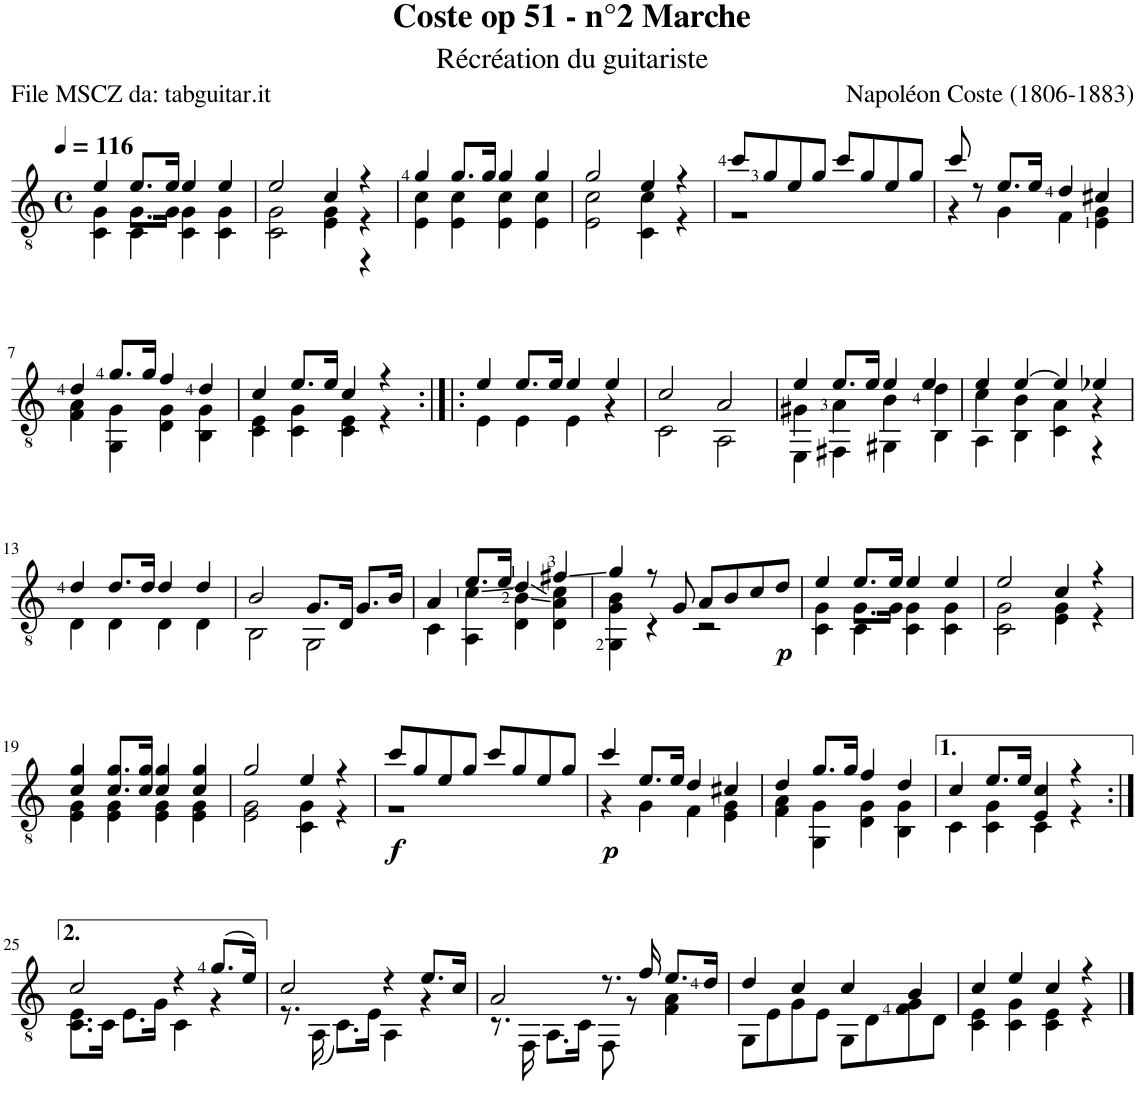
**kern	**dynam
*part1	*part1
*staff1	*staff1
*I"Guitar	*
*I'Guit.	*
*clefGv2	*
*k[]	*
*M4/4	*
*met(c)	*
*MM116	*
=1	=1
*^	*
*	*^	*
4e/	4G\	4C\	.
8.e/L	8.G\L	4C\	.
16e/Jk	16G\Jk	.	.
4e/	4G\	4C\	.
4e/	4G\	4C\	.
=2	=2	=2	=2
2e/	2G\	2C\	.
4c/	4G\	4E\	.
4r	4r	4r	.
*	*v	*v	*
=3	=3	=3
4g/	4E\ 4c\	.
8.g/L	4E\ 4c\	.
16g/Jk	.	.
4g/	4E\ 4c\	.
4g/	4E\ 4c\	.
=4	=4	=4
2g/	2E\ 2c\	.
4e/	4C\ 4c\	.
4r	4r	.
=5	=5	=5
8cc/L	1r	.
8g/	.	.
8e/	.	.
8g/J	.	.
8cc/L	.	.
8g/	.	.
8e/	.	.
8g/J	.	.
=6	=6	=6
8cc/	4r	.
8r	.	.
8.e/L	4G\	.
16e/Jk	.	.
4d/	4F\	.
4c#X/	4E\ 4G\	.
!!LO:LB:g=z	!!
=7	=7	=7
4d/	4F\ 4A\	.
8.g/L	4GG\ 4G\	.
16g/Jk	.	.
4f/	4D\ 4G\	.
4d/	4BB\ 4G\	.
=8	=8	=8
4c/	4C\ 4E\	.
8.e/L	4C\ 4G\	.
16e/Jk	.	.
4c/	4C\ 4E\	.
4r	4r	.
=9:|!|:	=9:|!|:	=9:|!|:
4e/	4E\	.
8.e/L	4E\	.
16e/Jk	.	.
4e/	4E\	.
4e/	4r	.
=10	=10	=10
2c/	2C\	.
2A/	2AA\	.
=11	=11	=11
*	*^	*
4e/	4G#X\	4EE\	.
8.e/L	4A\	4FF#X\	.
16e/Jk	.	.	.
4e/	4B\	4GG#X\	.
4e/	4d\	4BB\	.
=12	=12	=12	=12
4e/	4c\	4AA\	.
[4e/	4B\	4BB\	.
4e/]	4A\	4C\	.
4e-X/	4r	4r	.
*	*v	*v	*
!!LO:LB:g=z
=13	=13	=13
4d/	4D\	.
8.d/L	4D\	.
16d/Jk	.	.
4d/	4D\	.
4d/	4D\	.
=14	=14	=14
2B/	2BB\	.
8.G/L	2GG\	.
16D/Jk	.	.
8.G/L	.	.
16B/Jk	.	.
=15	=15	=15
4A/	4C\	.
8.e/L	4AA\ 4c\	.
16e/Jk	.	.
4d/	4D\ 4B\	.
4f#X/	4D\ 4A\ 4c\	.
=16	=16	=16
4g/	4GG\ 4G\ 4B\	.
8r	4r	.
8G/	.	.
8A/L	2r	.
8B/	.	.
8c/	.	.
!	!	!LO:DY:b
8d/J	.	p
=17	=17	=17
*	*^	*
4e/	4G\	4C\	.
8.e/L	8.G\L	4C\	.
16e/Jk	16G\Jk	.	.
4e/	4G\	4C\	.
4e/	4G\	4C\	.
*	*v	*v	*
=18	=18	=18
2e/	2C\ 2G\	.
4c/	4E\ 4G\	.
4r	4r	.
!!LO:LB:g=z	!!
=19	=19	=19
4c/ 4g/	4E\ 4G\	.
8.c/ 8.g/L	4E\ 4G\	.
16c/ 16g/Jk	.	.
4c/ 4g/	4E\ 4G\	.
4c/ 4g/	4E\ 4G\	.
=20	=20	=20
2g/	2E\ 2G\	.
4e/	4C\ 4G\	.
4r	4r	.
=21	=21	=21
!	!	!LO:DY:b
8cc/L	1r	f
8g/	.	.
8e/	.	.
8g/J	.	.
8cc/L	.	.
8g/	.	.
8e/	.	.
8g/J	.	.
=22	=22	=22
!	!	!LO:DY:b
4cc/	4r	p
8.e/L	4G\	.
16e/Jk	.	.
4d/	4F\	.
4c#X/	4E\ 4G\	.
=23	=23	=23
4d/	4F\ 4A\	.
8.g/L	4GG\ 4G\	.
16g/Jk	.	.
4f/	4D\ 4G\	.
4d/	4BB\ 4G\	.
=24	=24	=24
4c/	4C\	.
8.e/L	4C\ 4G\	.
16e/Jk	.	.
4E/ 4c/	4C\	.
4r	4r	.
!!LO:LB:g=z	!!
=25:|!	=25:|!	=25:|!
2c/	8.C\ 8.E\L	.
.	16C\Jk	.
.	8.E\L	.
.	16G\Jk	.
4r	4C\	.
(8.g/L	4r	.
16e/Jk)	.	.
=26	=26	=26
2c/	8.r	.
.	(16AA\	.
.	8.C\L)	.
.	16E\Jk	.
4r	4AA\	.
8.e/L	4r	.
16c/Jk	.	.
=27	=27	=27
2A/	8.r	.
.	16FF\	.
.	8.AA\L	.
.	16C\Jk	.
8.r	8FF\	.
.	8r	.
16f/	.	.
8.e/L	4F\ 4A\	.
16d/Jk	.	.
=28	=28	=28
4d/	8GG\L	.
.	8E\	.
4c/	8G\	.
.	8E\J	.
4c/	8GG\L	.
.	8D\	.
4B/	8F\ 8G\	.
.	8D\J	.
=29	=29	=29
4c/	4C\ 4E\	.
4e/	4C\ 4G\	.
4c/	4C\ 4E\	.
4r	4r	.
*v	*v	*
==	==
*-	*-
